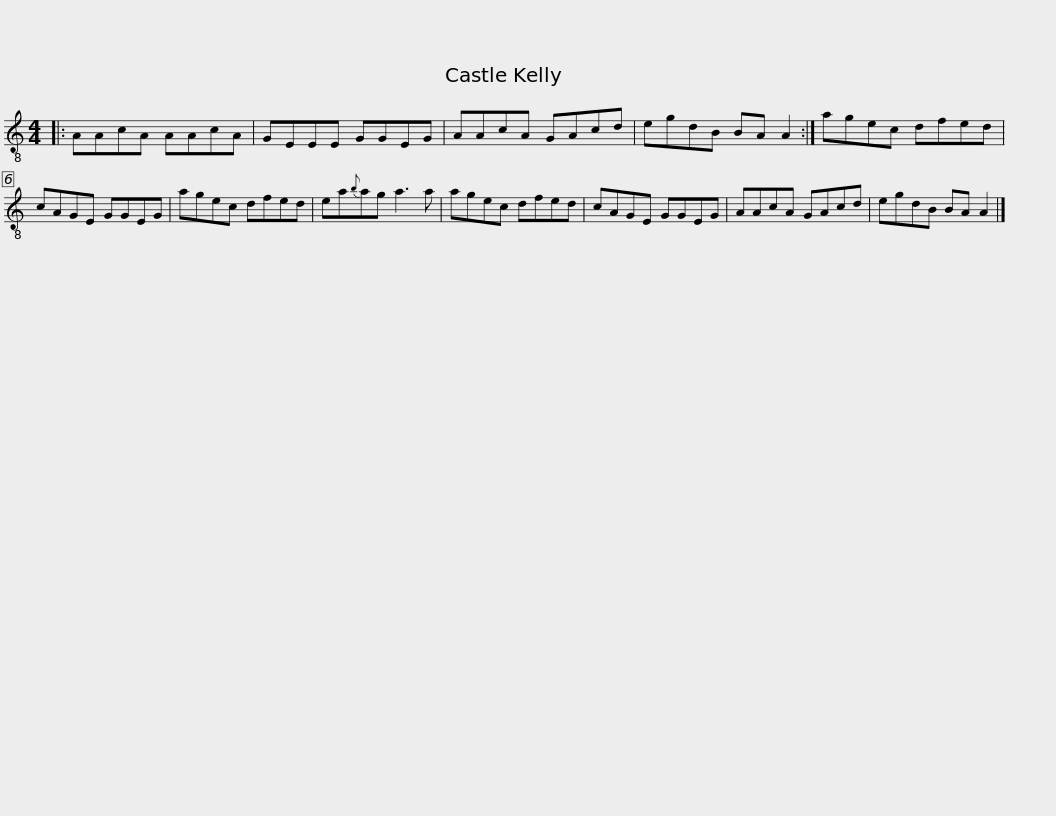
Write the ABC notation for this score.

X:1
L:1/8
M:4/4
I:linebreak $
K:C
V:1 treble-8
V:1
|: AAcA AAcA | GEEE GGEG | AAcA GAcd | egdB BA A2 :|$ agec dfed | %5
 cAGE GGEG | agec dfed | ea{b}ag a3 a |$ agec dfed | cAGE GGEG | %10
 AAcA GAcd | egdB BA A2 |] %12
